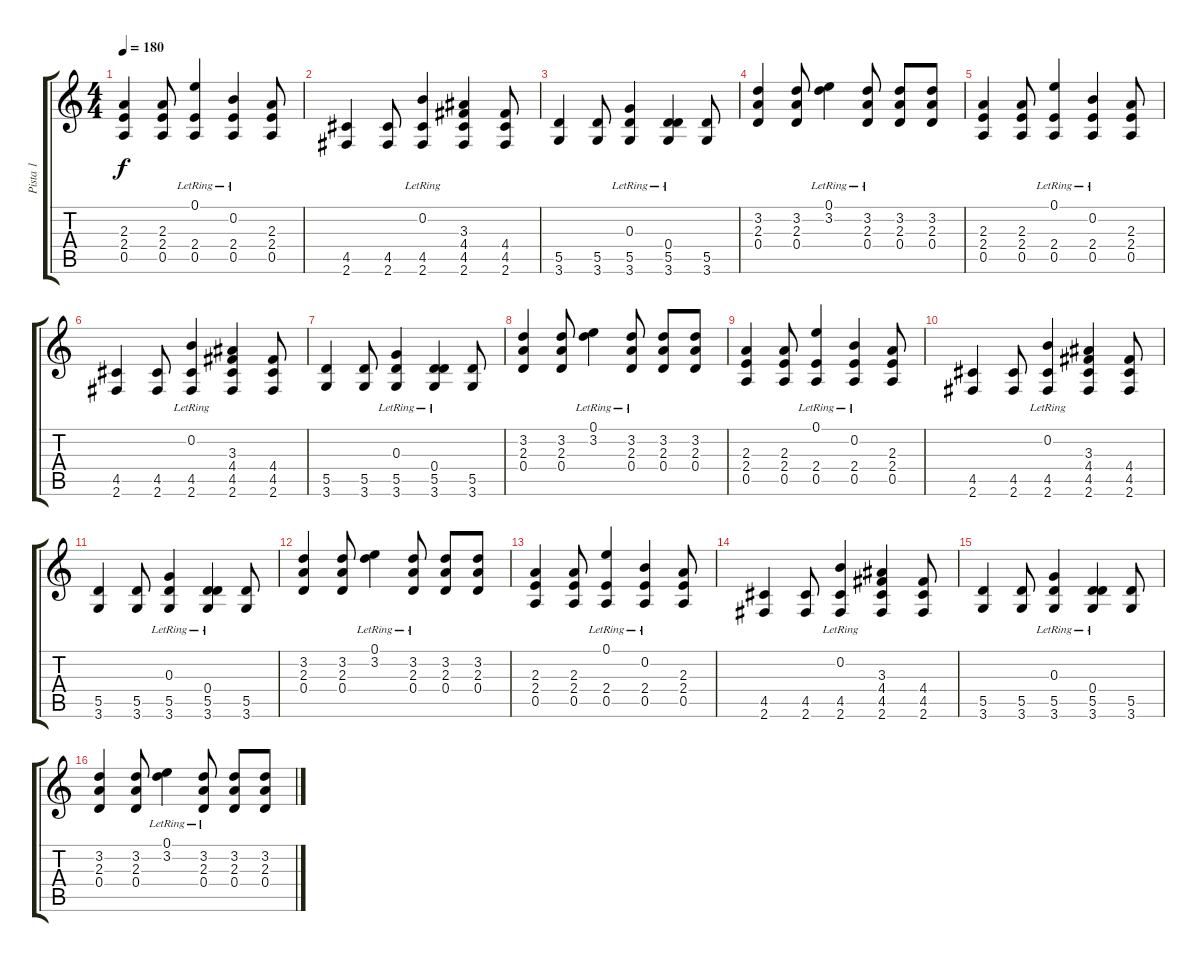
\track ("Pista 1" "Pista 1") {instrument distortionguitar}
\staff {score tabs}
\tuning (E4 B3 G3 D3 A2 E2) {hide}
\ts (4 4)
\tempo 180
\clef g2
\ks c
(2.3 2.4 0.5).4{dy f} (2.3 2.4 0.5).8 (0.1{lr} 2.4 0.5).4 (0.2{lr} 2.4 0.5).4 (2.3 2.4 0.5).8 |
(4.5 2.6).4 (4.5 2.6).8 (0.2{lr} 4.5 2.6).4 (3.3 4.4 4.5 2.6).4 (4.4 4.5 2.6).8 |
(5.5 3.6).4 (5.5 3.6).8 (0.3{lr} 5.5 3.6).4 (0.4{lr} 5.5 3.6).4 (5.5 3.6).8 |
(3.2 2.3 0.4).4 (3.2 2.3 0.4).8 (0.1{lr} 3.2).4 (3.2{lr} 2.3 0.4).8 (3.2 2.3 0.4).8 (3.2 2.3 0.4).8 |
(2.3 2.4 0.5).4 (2.3 2.4 0.5).8 (0.1{lr} 2.4 0.5).4 (0.2{lr} 2.4 0.5).4 (2.3 2.4 0.5).8 |
(4.5 2.6).4 (4.5 2.6).8 (0.2{lr} 4.5 2.6).4 (3.3 4.4 4.5 2.6).4 (4.4 4.5 2.6).8 |
(5.5 3.6).4 (5.5 3.6).8 (0.3{lr} 5.5 3.6).4 (0.4{lr} 5.5 3.6).4 (5.5 3.6).8 |
(3.2 2.3 0.4).4 (3.2 2.3 0.4).8 (0.1{lr} 3.2).4 (3.2{lr} 2.3 0.4).8 (3.2 2.3 0.4).8 (3.2 2.3 0.4).8 |
(2.3 2.4 0.5).4 (2.3 2.4 0.5).8 (0.1{lr} 2.4 0.5).4 (0.2{lr} 2.4 0.5).4 (2.3 2.4 0.5).8 |
(4.5 2.6).4 (4.5 2.6).8 (0.2{lr} 4.5 2.6).4 (3.3 4.4 4.5 2.6).4 (4.4 4.5 2.6).8 |
(5.5 3.6).4 (5.5 3.6).8 (0.3{lr} 5.5 3.6).4 (0.4{lr} 5.5 3.6).4 (5.5 3.6).8 |
(3.2 2.3 0.4).4 (3.2 2.3 0.4).8 (0.1{lr} 3.2).4 (3.2{lr} 2.3 0.4).8 (3.2 2.3 0.4).8 (3.2 2.3 0.4).8 |
(2.3 2.4 0.5).4 (2.3 2.4 0.5).8 (0.1{lr} 2.4 0.5).4 (0.2{lr} 2.4 0.5).4 (2.3 2.4 0.5).8 |
(4.5 2.6).4 (4.5 2.6).8 (0.2{lr} 4.5 2.6).4 (3.3 4.4 4.5 2.6).4 (4.4 4.5 2.6).8 |
(5.5 3.6).4 (5.5 3.6).8 (0.3{lr} 5.5 3.6).4 (0.4{lr} 5.5 3.6).4 (5.5 3.6).8 |
(3.2 2.3 0.4).4 (3.2 2.3 0.4).8 (0.1{lr} 3.2).4 (3.2{lr} 2.3 0.4).8 (3.2 2.3 0.4).8 (3.2 2.3 0.4).8
